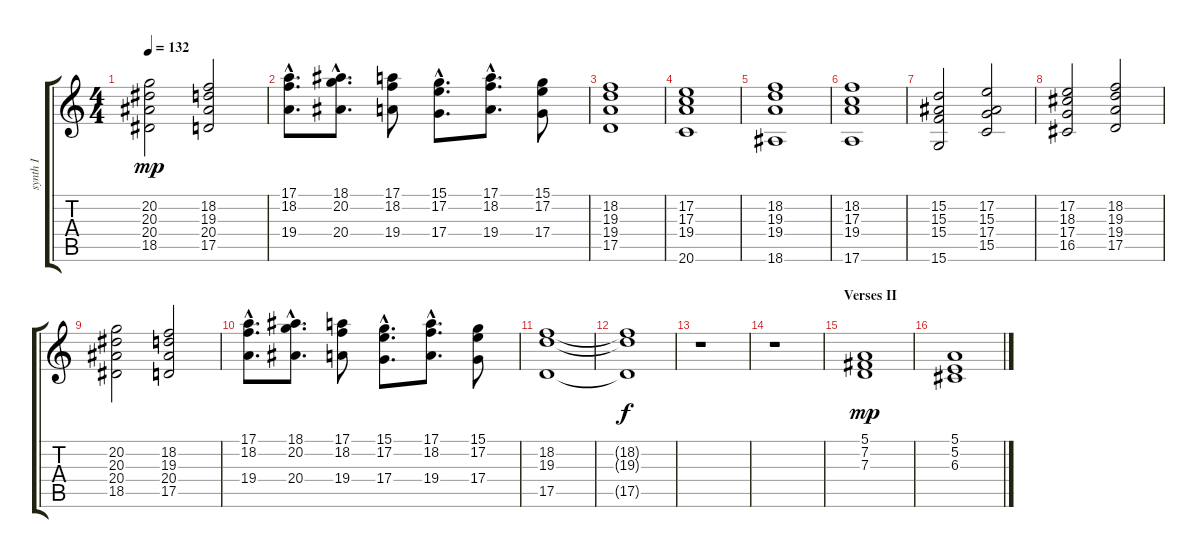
\track ("synth I" "synth I") {instrument pad7halo}
\staff {score tabs}
\tuning (E4 B3 G3 D3 A2 E2) {hide}
\ts (4 4)
\tempo 132
\clef g2
\ks c
(20.2 20.3 20.4 18.5).2{dy mp} (18.2 19.3 20.4 17.5).2 |
(17.1{hac} 18.2{hac} 19.4{hac}).8{d} (18.1{hac} 20.2{hac} 20.4{hac}).8{d} (17.1 18.2 19.4).8 (15.1{hac} 17.2{hac} 17.4{hac}).8{d} (17.1{hac} 18.2{hac} 19.4{hac}).8{d} (15.1 17.2 17.4).8 |
(18.2 19.3 19.4 17.5).1 |
(17.2 17.3 19.4 20.6).1 |
(18.2 19.3 19.4 18.6).1 |
(18.2 17.3 19.4 17.6).1 |
(15.2 15.3 15.4 15.6).2 (17.2 15.3 17.4 15.5).2 |
(17.2 18.3 17.4 16.5).2 (18.2 19.3 19.4 17.5).2 |
(20.2 20.3 20.4 18.5).2 (18.2 19.3 20.4 17.5).2 |
(17.1{hac} 18.2{hac} 19.4{hac}).8{d} (18.1{hac} 20.2{hac} 20.4{hac}).8{d} (17.1 18.2 19.4).8 (15.1{hac} 17.2{hac} 17.4{hac}).8{d} (17.1{hac} 18.2{hac} 19.4{hac}).8{d} (15.1 17.2 17.4).8 |
(18.2 19.3 17.5).1 |
(18.2{t} 19.3{t} 17.5{t}).1{dy f} |
r.1 |
r.1 |
\section ("" "Verses II")
(5.1 7.2 7.3).1{dy mp instrument synthstrings1} |
(5.1 5.2 6.3).1
